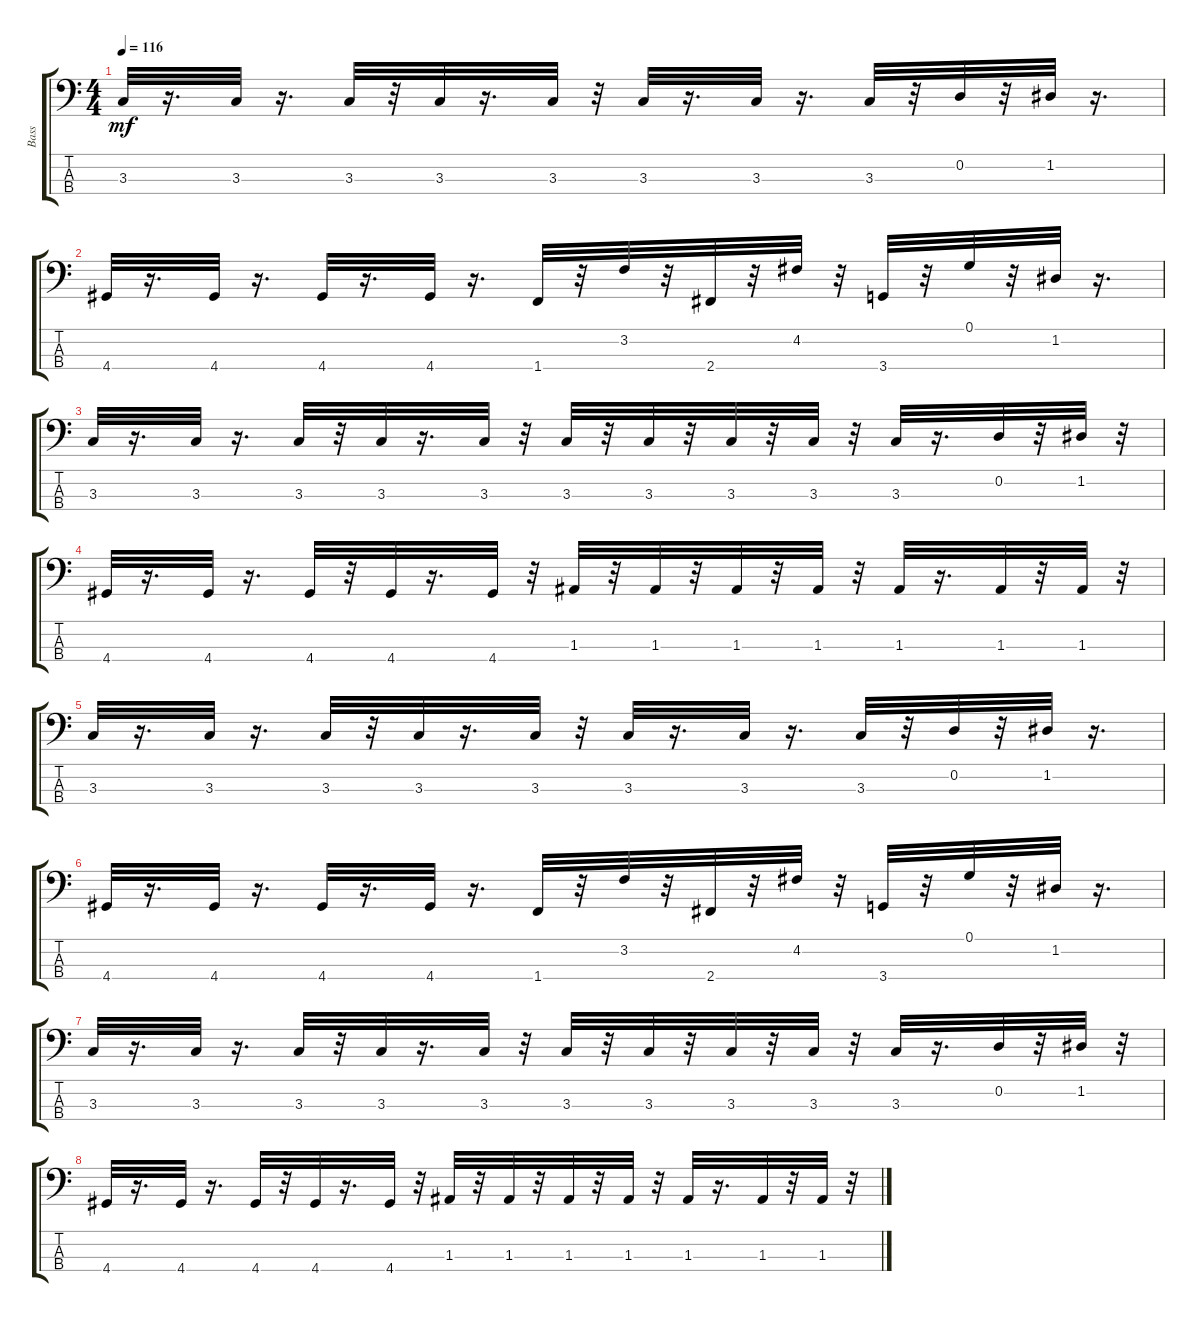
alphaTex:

\track ("Bass" "Bass") {instrument synthbass1}
\staff {score tabs}
\tuning (G2 D2 A1 E1) {hide}
\ts (4 4)
\tempo 116
\clef f4
\ks c
3.3.32{dy mf} r.16{d} 3.3.32 r.16{d} 3.3.32 r.32 3.3.32 r.16{d} 3.3.32 r.32 3.3.32 r.16{d} 3.3.32 r.16{d} 3.3.32 r.32 0.2.32 r.32 1.2.32 r.16{d} |
4.4.32 r.16{d} 4.4.32 r.16{d} 4.4.32 r.16{d} 4.4.32 r.16{d} 1.4.32 r.32 3.2.32 r.32 2.4.32 r.32 4.2.32 r.32 3.4.32 r.32 0.1.32 r.32 1.2.32 r.16{d} |
3.3.32 r.16{d} 3.3.32 r.16{d} 3.3.32 r.32 3.3.32 r.16{d} 3.3.32 r.32 3.3.32 r.32 3.3.32 r.32 3.3.32 r.32 3.3.32 r.32 3.3.32 r.16{d} 0.2.32 r.32 1.2.32 r.32 |
4.4.32 r.16{d} 4.4.32 r.16{d} 4.4.32 r.32 4.4.32 r.16{d} 4.4.32 r.32 1.3.32 r.32 1.3.32 r.32 1.3.32 r.32 1.3.32 r.32 1.3.32 r.16{d} 1.3.32 r.32 1.3.32 r.32 |
3.3.32 r.16{d} 3.3.32 r.16{d} 3.3.32 r.32 3.3.32 r.16{d} 3.3.32 r.32 3.3.32 r.16{d} 3.3.32 r.16{d} 3.3.32 r.32 0.2.32 r.32 1.2.32 r.16{d} |
4.4.32 r.16{d} 4.4.32 r.16{d} 4.4.32 r.16{d} 4.4.32 r.16{d} 1.4.32 r.32 3.2.32 r.32 2.4.32 r.32 4.2.32 r.32 3.4.32 r.32 0.1.32 r.32 1.2.32 r.16{d} |
3.3.32 r.16{d} 3.3.32 r.16{d} 3.3.32 r.32 3.3.32 r.16{d} 3.3.32 r.32 3.3.32 r.32 3.3.32 r.32 3.3.32 r.32 3.3.32 r.32 3.3.32 r.16{d} 0.2.32 r.32 1.2.32 r.32 |
4.4.32 r.16{d} 4.4.32 r.16{d} 4.4.32 r.32 4.4.32 r.16{d} 4.4.32 r.32 1.3.32 r.32 1.3.32 r.32 1.3.32 r.32 1.3.32 r.32 1.3.32 r.16{d} 1.3.32 r.32 1.3.32 r.32
